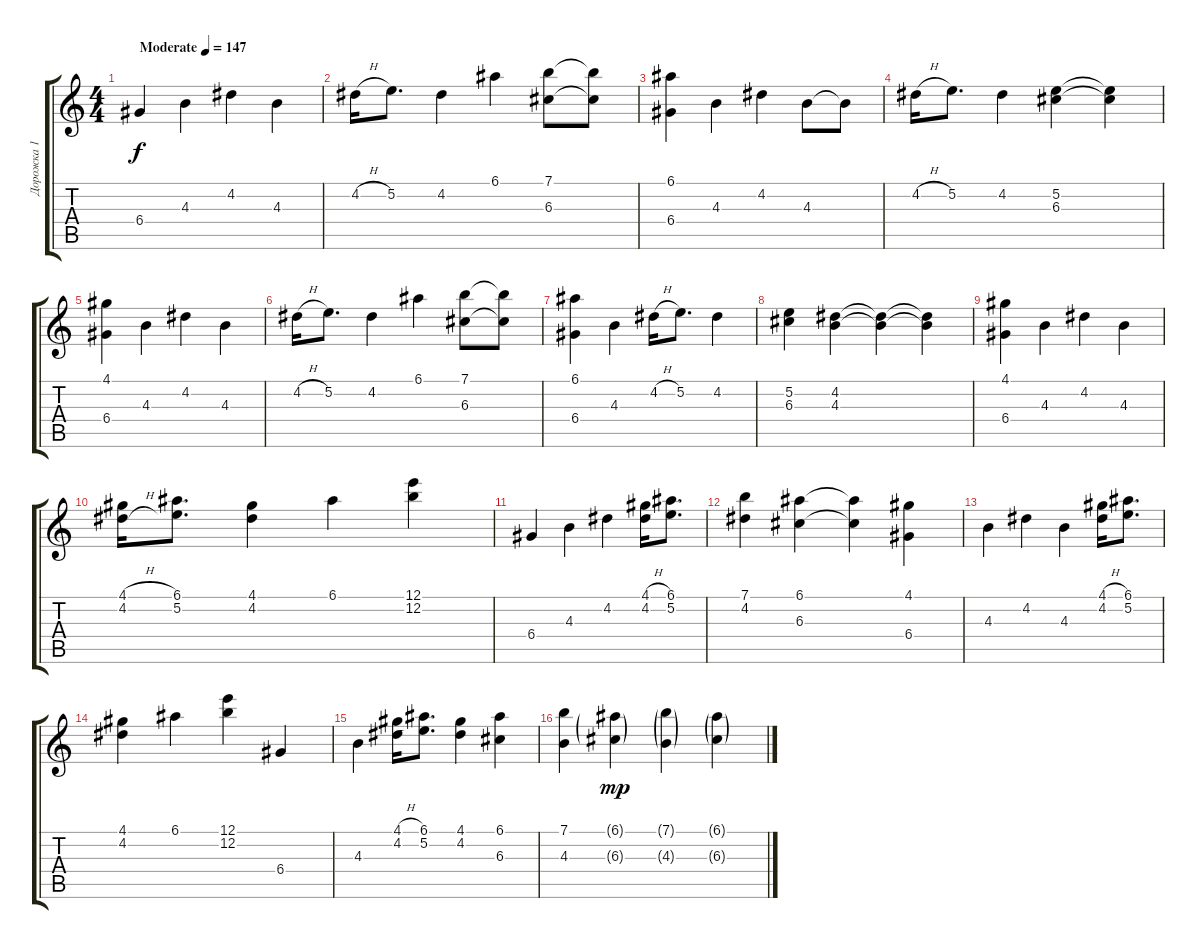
\track ("Дорожка 1" "Дорожка 1") {instrument acousticguitarsteel}
\staff {score tabs}
\tuning (E4 B3 G3 D3 A2 E2) {hide}
\ts (4 4)
\tempo (147 "Moderate")
\clef g2
\ks c
6.4.4{dy f instrument acousticguitarsteel} 4.3.4 4.2.4 4.3.4 |
4.2{h}.16 5.2.8{d} 4.2.4 6.1.4 (7.1 6.3).8 (7.1{t} 6.3{t}).8 |
(6.1 6.4).4 4.3.4 4.2.4 4.3.8 4.3{t}.8 |
4.2{h}.16 5.2.8{d} 4.2.4 (5.2 6.3).4 (5.2{t} 6.3{t}).4 |
(4.1 6.4).4 4.3.4 4.2.4 4.3.4 |
4.2{h}.16 5.2.8{d} 4.2.4 6.1.4 (7.1 6.3).8 (7.1{t} 6.3{t}).8 |
(6.1 6.4).4 4.3.4 4.2{h}.16 5.2.8{d} 4.2.4 |
(5.2 6.3).4 (4.2 4.3).4 (4.2{t} 4.3{t}).4 (4.2{t} 4.3{t}).4 |
(4.1 6.4).4 4.3.4 4.2.4 4.3.4 |
(4.1{h} 4.2{h}).16 (6.1 5.2).8{d} (4.1 4.2).4 6.1.4 (12.1 12.2).4 |
6.4.4 4.3.4 4.2.4 (4.1{h} 4.2{h}).16 (6.1 5.2).8{d} |
(7.1 4.2).4 (6.1 6.3).4 (6.1{t} 6.3{t}).4 (4.1 6.4).4 |
4.3.4 4.2.4 4.3.4 (4.1{h} 4.2{h}).16 (6.1 5.2).8{d} |
(4.1 4.2).4 6.1.4 (12.1 12.2).4 6.4.4 |
4.3.4 (4.1{h} 4.2{h}).16 (6.1 5.2).8{d} (4.1 4.2).4 (6.1 6.3).4 |
(7.1 4.3).4 (6.1{g} 6.3{g}).4{dy mp} (7.1{g} 4.3{g}).4 (6.1{g} 6.3{g}).4
